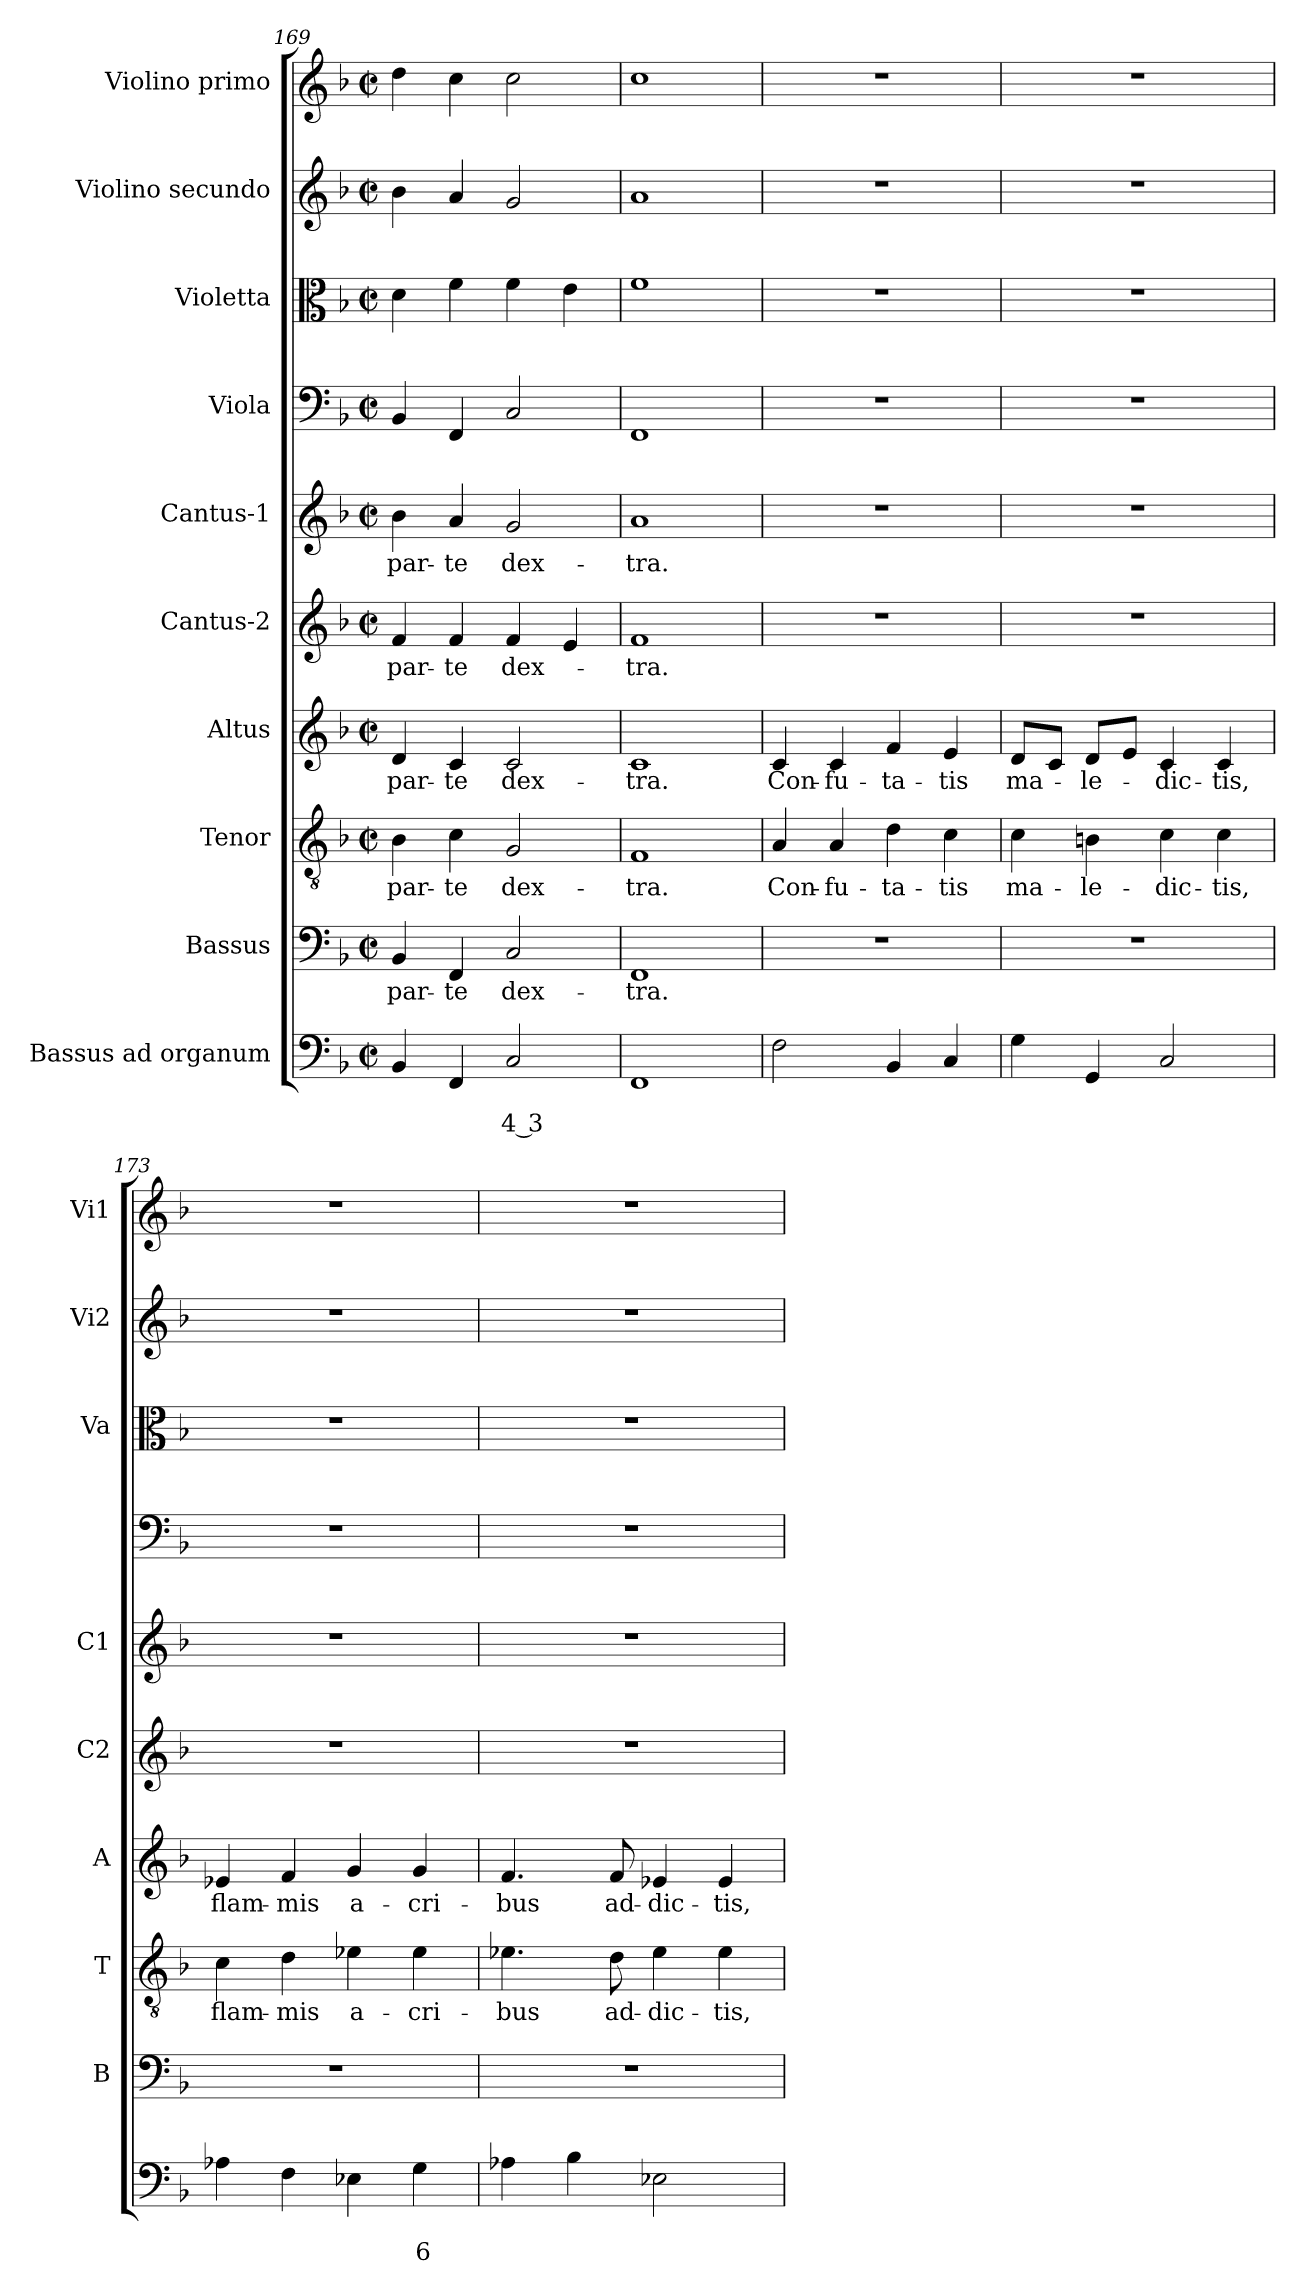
**kern	**text	**text	**kern	**text	**kern	**text	**kern	**text	**kern	**text	**kern	**text	**kern	**kern	**kern	**kern
*part10	*part10	*part10	*part9	*part9	*part8	*part8	*part7	*part7	*part6	*part6	*part5	*part5	*part4	*part3	*part2	*part1
*staff10	*staff10	*staff10	*staff9	*staff9	*staff8	*staff8	*staff7	*staff7	*staff6	*staff6	*staff5	*staff5	*staff4	*staff3	*staff2	*staff1
*I"Bassus ad  organum	*	*	*I"Bassus	*	*I"Tenor	*	*I"Altus	*	*I"Cantus-2	*	*I"Cantus-1	*	*I"Viola	*I"Violetta	*I"Violino secundo	*I"Violino primo
*	*	*	*I'B	*	*I'T	*	*I'A	*	*I'C2	*	*I'C1	*	*	*I'Va	*I'Vi2	*I'Vi1
*clefF4	*	*	*clefF4	*	*clefGv2	*	*clefG2	*	*clefG2	*	*clefG2	*	*clefF4	*clefC3	*clefG2	*clefG2
*k[b-]	*	*	*k[b-]	*	*k[b-]	*	*k[b-]	*	*k[b-]	*	*k[b-]	*	*k[b-]	*k[b-]	*k[b-]	*k[b-]
*F:	*	*	*F:	*	*F:	*	*F:	*	*F:	*	*F:	*	*F:	*F:	*F:	*F:
*M2/2	*	*	*M2/2	*	*M2/2	*	*M2/2	*	*M2/2	*	*M2/2	*	*M2/2	*M2/2	*M2/2	*M2/2
*met(c|)	*	*	*met(c|)	*	*met(c|)	*	*met(c|)	*	*met(c|)	*	*met(c|)	*	*met(c|)	*met(c|)	*met(c|)	*met(c|)
=169	=169	=169	=169	=169	=169	=169	=169	=169	=169	=169	=169	=169	=169	=169	=169	=169
!	!	!	!	!LO:LY:b	!	!LO:LY:b	!	!LO:LY:b	!	!LO:LY:b	!	!LO:LY:b	!	!	!	!
4BB-/	.	.	4BB-/	par-	4B-\	par-	4d/	par-	4f/	par-	4b-\	par-	4BB-/	4d\	4b-\	4dd\
!	!	!	!	!LO:LY:b	!	!LO:LY:b	!	!LO:LY:b	!	!LO:LY:b	!	!LO:LY:b	!	!	!	!
4FF/	.	.	4FF/	-te	4c\	-te	4c/	-te	4f/	-te	4a/	-te	4FF/	4f\	4a/	4cc\
!	!	!LO:LY:b	!	!LO:LY:b	!	!LO:LY:b	!	!LO:LY:b	!	!LO:LY:b	!	!LO:LY:b	!	!	!	!
2C/	.	4 3	2C/	dex-	2G/	dex-	2c/	dex-	4f/	dex-	2g/	dex-	2C/	4f\	2g/	2cc\
.	.	.	.	.	.	.	.	.	4e/	.	.	.	.	4e\	.	.
=170	=170	=170	=170	=170	=170	=170	=170	=170	=170	=170	=170	=170	=170	=170	=170	=170
!	!	!	!	!LO:LY:b	!	!LO:LY:b	!	!LO:LY:b	!	!LO:LY:b	!	!LO:LY:b	!	!	!	!
1FF	.	.	1FF	-tra.	1F	-tra.	1c	-tra.	1f	-tra.	1a	-tra.	1FF	1f	1a	1cc
!!LO:PB:g=z
=171	=171	=171	=171	=171	=171	=171	=171	=171	=171	=171	=171	=171	=171	=171	=171	=171
!	!	!	!	!	!	!LO:LY:b	!	!LO:LY:b	!	!	!	!	!	!	!	!
2F\	.	.	1r	.	4A/	Con-	4c/	Con-	1r	.	1r	.	1r	1r	1r	1r
!	!	!	!	!	!	!LO:LY:b	!	!LO:LY:b	!	!	!	!	!	!	!	!
.	.	.	.	.	4A/	-fu-	4c/	-fu-	.	.	.	.	.	.	.	.
!	!	!	!	!	!	!LO:LY:b	!	!LO:LY:b	!	!	!	!	!	!	!	!
4BB-/	.	.	.	.	4d\	-ta-	4f/	-ta-	.	.	.	.	.	.	.	.
!	!	!	!	!	!	!LO:LY:b	!	!LO:LY:b	!	!	!	!	!	!	!	!
4C/	.	.	.	.	4c\	-tis	4e/	-tis	.	.	.	.	.	.	.	.
=172	=172	=172	=172	=172	=172	=172	=172	=172	=172	=172	=172	=172	=172	=172	=172	=172
!	!	!	!	!	!	!LO:LY:b	!	!LO:LY:b	!	!	!	!	!	!	!	!
4G\	.	.	1r	.	4c\	ma-	8d/L	ma-	1r	.	1r	.	1r	1r	1r	1r
.	.	.	.	.	.	.	8c/J	.	.	.	.	.	.	.	.	.
!	!	!	!	!	!	!LO:LY:b	!	!LO:LY:b	!	!	!	!	!	!	!	!
4GG/	.	.	.	.	4Bn\	-le-	8d/L	-le-	.	.	.	.	.	.	.	.
.	.	.	.	.	.	.	8e/J	.	.	.	.	.	.	.	.	.
!	!	!	!	!	!	!LO:LY:b	!	!LO:LY:b	!	!	!	!	!	!	!	!
2C/	.	.	.	.	4c\	-dic-	4c/	-dic-	.	.	.	.	.	.	.	.
!	!	!	!	!	!	!LO:LY:b	!	!LO:LY:b	!	!	!	!	!	!	!	!
.	.	.	.	.	4c\	-tis,	4c/	-tis,	.	.	.	.	.	.	.	.
=173	=173	=173	=173	=173	=173	=173	=173	=173	=173	=173	=173	=173	=173	=173	=173	=173
!	!	!	!	!	!	!LO:LY:b	!	!LO:LY:b	!	!	!	!	!	!	!	!
4A-X\	.	.	1r	.	4c\	flam-	4e-X/	flam-	1r	.	1r	.	1r	1r	1r	1r
!	!	!	!	!	!	!LO:LY:b	!	!LO:LY:b	!	!	!	!	!	!	!	!
4F\	.	.	.	.	4d\	-mis	4f/	-mis	.	.	.	.	.	.	.	.
!	!	!	!	!	!	!LO:LY:b	!	!LO:LY:b	!	!	!	!	!	!	!	!
4E-X\	.	.	.	.	4e-X\	a-	4g/	a-	.	.	.	.	.	.	.	.
!	!	!LO:LY:b	!	!	!	!LO:LY:b	!	!LO:LY:b	!	!	!	!	!	!	!	!
4G\	.	6	.	.	4e-\	-cri-	4g/	-cri-	.	.	.	.	.	.	.	.
=174	=174	=174	=174	=174	=174	=174	=174	=174	=174	=174	=174	=174	=174	=174	=174	=174
!	!	!	!	!	!	!LO:LY:b	!	!LO:LY:b	!	!	!	!	!	!	!	!
4A-X\	.	.	1r	.	4.e-X\	-bus	4.f/	-bus	1r	.	1r	.	1r	1r	1r	1r
4B-\	.	.	.	.	.	.	.	.	.	.	.	.	.	.	.	.
!	!	!	!	!	!	!LO:LY:b	!	!LO:LY:b	!	!	!	!	!	!	!	!
.	.	.	.	.	8d\	ad-	8f/	ad-	.	.	.	.	.	.	.	.
!	!	!	!	!	!	!LO:LY:b	!	!LO:LY:b	!	!	!	!	!	!	!	!
2E-X\	.	.	.	.	4e-\	-dic-	4e-X/	-dic-	.	.	.	.	.	.	.	.
!	!	!	!	!	!	!LO:LY:b	!	!LO:LY:b	!	!	!	!	!	!	!	!
.	.	.	.	.	4e-\	-tis,	4e-/	-tis,	.	.	.	.	.	.	.	.
=	=	=	=	=	=	=	=	=	=	=	=	=	=	=	=	=
*-	*-	*-	*-	*-	*-	*-	*-	*-	*-	*-	*-	*-	*-	*-	*-	*-
